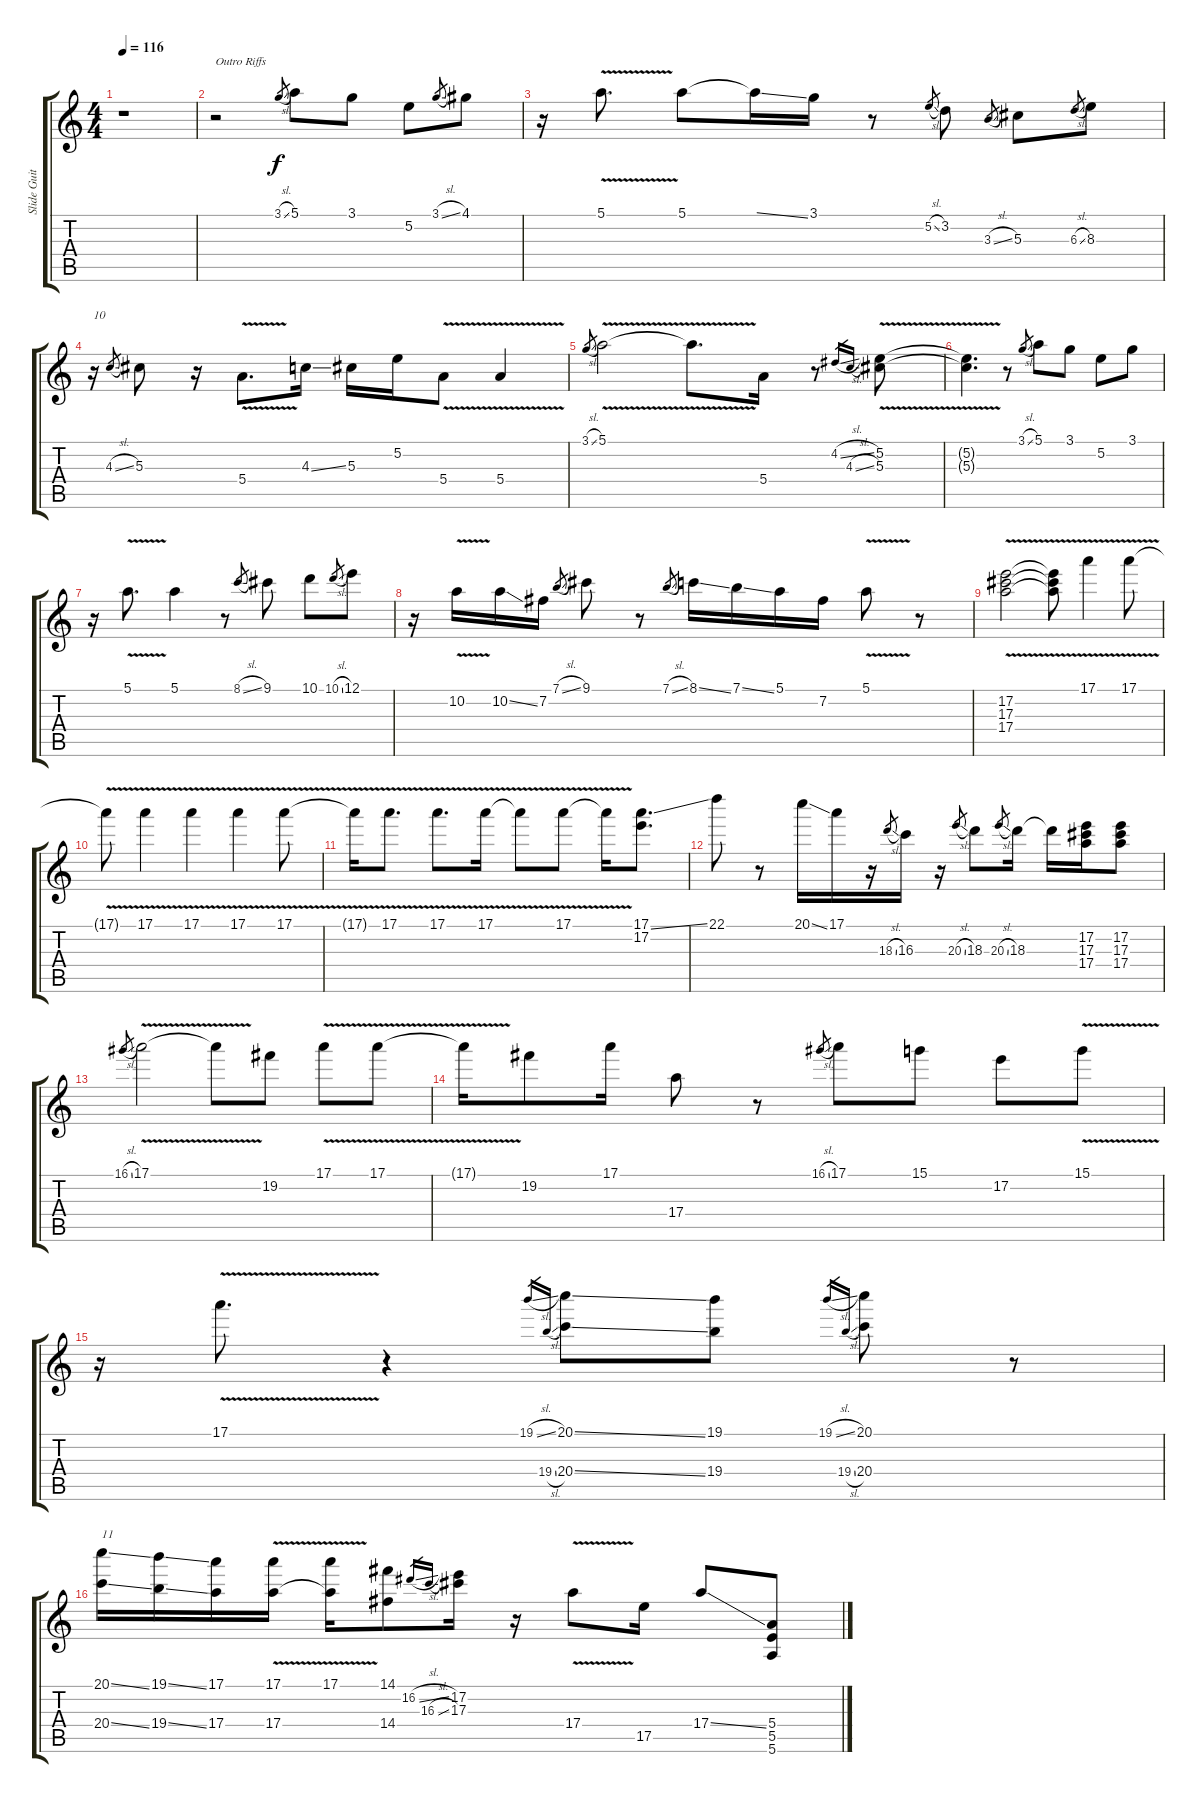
\track ("Slide Guitar" "Slide Guit") {instrument electricguitarjazz}
\staff {score tabs}
\tuning (E4 B3 Ab3 E3 B2 E2) {hide}
\ts (4 4)
\tempo 116
\clef g2
\ks c
r.1{dy f} |
r.2{txt "Outro Riffs"} 3.1{sl}.8{gr} 5.1.8 3.1.8 5.2.8 3.1{sl}.8{gr} 4.1.8 |
r.16 5.1{v}.8{d} 5.1.8 5.1{ss t}.16 3.1.16 r.8 5.2{sl}.8{gr} 3.2.8 3.3{sl}.8{gr} 5.3.8 6.3{sl}.8{gr} 8.3.8 |
r.16{txt "10"} 4.3{sl}.8{gr} 5.3.8 r.16 5.4{v}.8{d} 4.3{ss}.16 5.3.16 5.2.16 5.4{v}.8 5.4{v}.4 |
3.1{sl}.8{gr} 5.1{v}.2 5.1{t}.8{d} 5.4.16 r.8 4.2{sl}.16{gr} 4.3{sl}.16{gr} (5.2 5.3{v}).8 |
(5.2{t} 5.3{v t}).4{d} r.8 3.1{sl}.8{gr} 5.1.8 3.1.8 5.2.8 3.1.8 |
r.16 5.1{v}.8{d} 5.1.4 r.8 8.1{sl}.8{gr} 9.1.8 10.1.8 10.1{sl}.8{gr} 12.1.8 |
r.16 10.2{v}.16 10.2{ss}.16 7.2.16 7.1{sl}.8{gr} 9.1.8 r.8 7.1{sl}.8{gr} 8.1{ss}.16 7.1{ss}.16 5.1.16 7.2.16 5.1{v}.8 r.8 |
(17.2 17.3 17.4{v}).2 (17.2{t} 17.3{t} 17.4{v t}).8 17.1{v}.4 17.1{v}.8 |
17.1{v t}.8 17.1{v}.4 17.1{v}.4 17.1{v}.4 17.1{v}.8 |
17.1{v t}.16 17.1{v}.8{d} 17.1{v}.8{d} 17.1{v}.16 17.1{v t}.8 17.1{v}.8 17.1{v t}.16 (17.1{ss} 17.2).8{d} |
22.1.8 r.8 20.1{ss}.16 17.1.16 r.16 18.3{sl}.8{gr} 16.3.16 r.16 20.3{sl}.8{gr} 18.3.8 20.3{sl}.8{gr} 18.3.16 18.3{t}.16 (17.2 17.3 17.4).16 (17.2 17.3 17.4).8 |
16.1{sl}.8{gr} 17.1{v}.2 17.1{t}.8 19.2.8 17.1{v}.8 17.1{v}.8 |
17.1{t}.16 19.2.8 17.1.16 17.4.8 r.8 16.1{sl}.8{gr} 17.1.8 15.1.8 17.2.8 15.1{v}.8 |
r.16 17.1{v}.8{d} r.4 19.1{sl}.16{gr} 19.4{sl}.16{gr} (20.1{ss} 20.4{ss}).8 (19.1 19.4).8 19.1{sl}.16{gr} 19.4{sl}.16{gr} (20.1 20.4).8 r.8 |
(20.1{ss} 20.4{ss}).16{txt "11"} (19.1{ss} 19.4{ss}).16 (17.1 17.4).16 (17.1{v} 17.4).16 (17.1 17.4{v t}).16 (14.1 14.4).8 16.2{sl}.16{gr} 16.3{sl}.16{gr} (17.2 17.3).16 r.16 17.4{v}.8 17.5.16 17.4{ss}.8 (5.4 5.5 5.6).8
